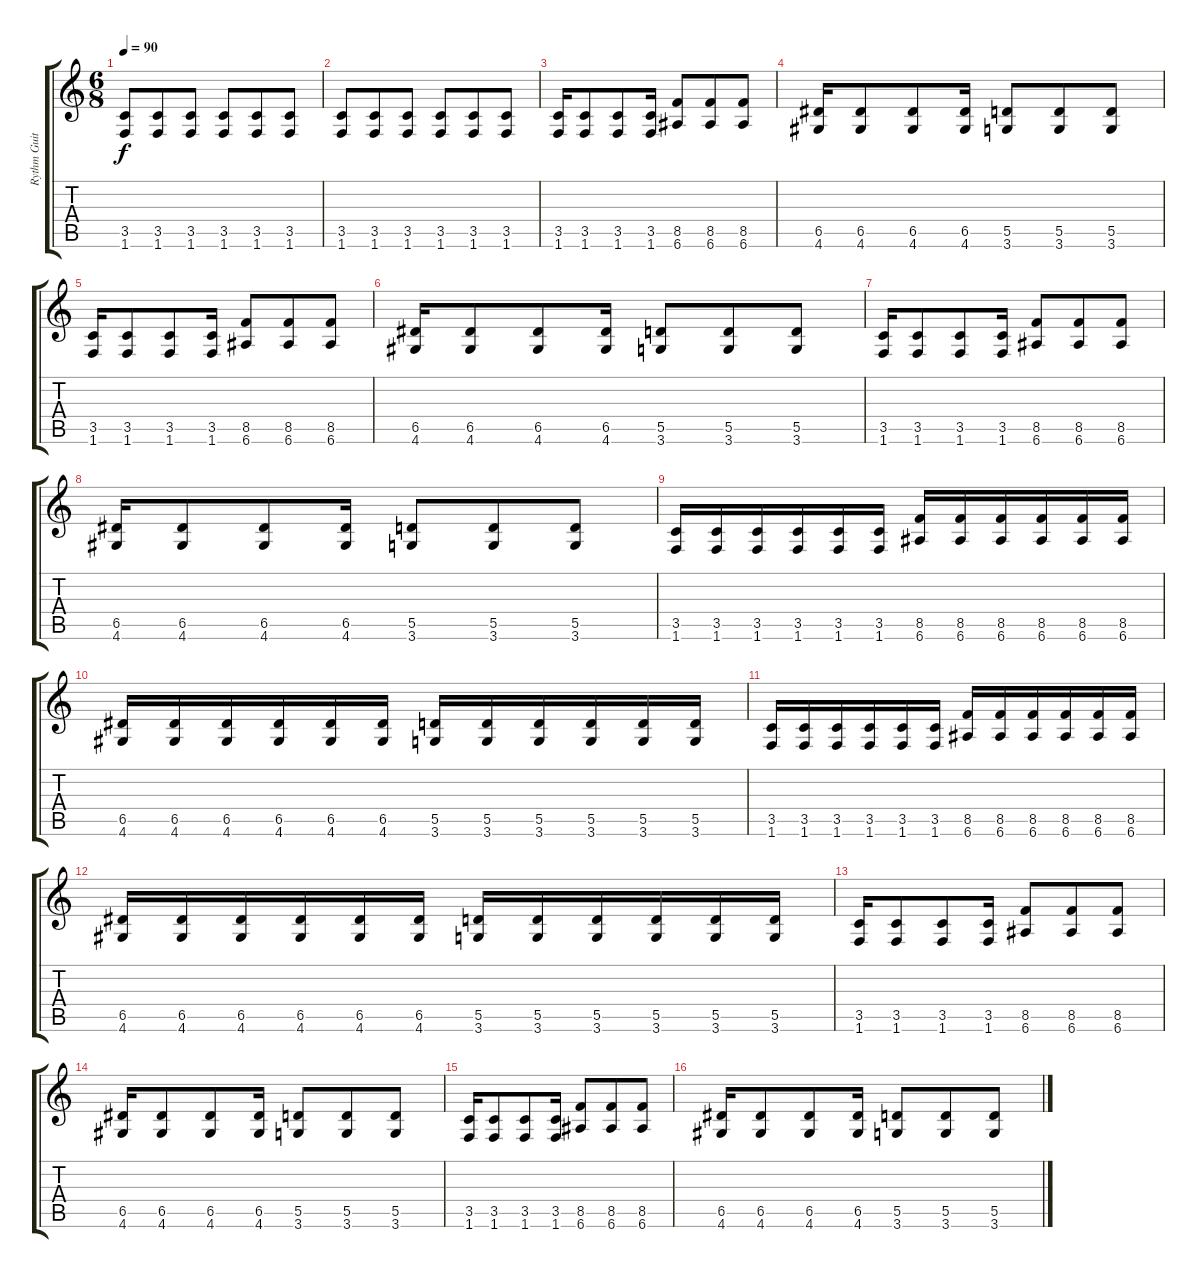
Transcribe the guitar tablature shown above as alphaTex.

\track ("Rythm Guitar" "Rythm Guit") {instrument distortionguitar}
\staff {score tabs}
\tuning (E4 B3 G3 D3 A2 E2) {hide}
\ts (6 8)
\tempo 90
\clef g2
\ks c
(3.5 1.6).8{dy f instrument distortionguitar} (3.5 1.6).8 (3.5 1.6).8 (3.5 1.6).8 (3.5 1.6).8 (3.5 1.6).8 |
(3.5 1.6).8 (3.5 1.6).8 (3.5 1.6).8 (3.5 1.6).8 (3.5 1.6).8 (3.5 1.6).8 |
(3.5 1.6).16 (3.5 1.6).8 (3.5 1.6).8 (3.5 1.6).16 (8.5 6.6).8 (8.5 6.6).8 (8.5 6.6).8 |
(6.5 4.6).16 (6.5 4.6).8 (6.5 4.6).8 (6.5 4.6).16 (5.5 3.6).8 (5.5 3.6).8 (5.5 3.6).8 |
(3.5 1.6).16 (3.5 1.6).8 (3.5 1.6).8 (3.5 1.6).16 (8.5 6.6).8 (8.5 6.6).8 (8.5 6.6).8 |
(6.5 4.6).16 (6.5 4.6).8 (6.5 4.6).8 (6.5 4.6).16 (5.5 3.6).8 (5.5 3.6).8 (5.5 3.6).8 |
(3.5 1.6).16 (3.5 1.6).8 (3.5 1.6).8 (3.5 1.6).16 (8.5 6.6).8 (8.5 6.6).8 (8.5 6.6).8 |
(6.5 4.6).16 (6.5 4.6).8 (6.5 4.6).8 (6.5 4.6).16 (5.5 3.6).8 (5.5 3.6).8 (5.5 3.6).8 |
(3.5 1.6).16 (3.5 1.6).16 (3.5 1.6).16 (3.5 1.6).16 (3.5 1.6).16 (3.5 1.6).16 (8.5 6.6).16 (8.5 6.6).16 (8.5 6.6).16 (8.5 6.6).16 (8.5 6.6).16 (8.5 6.6).16 |
(6.5 4.6).16 (6.5 4.6).16 (6.5 4.6).16 (6.5 4.6).16 (6.5 4.6).16 (6.5 4.6).16 (5.5 3.6).16 (5.5 3.6).16 (5.5 3.6).16 (5.5 3.6).16 (5.5 3.6).16 (5.5 3.6).16 |
(3.5 1.6).16 (3.5 1.6).16 (3.5 1.6).16 (3.5 1.6).16 (3.5 1.6).16 (3.5 1.6).16 (8.5 6.6).16 (8.5 6.6).16 (8.5 6.6).16 (8.5 6.6).16 (8.5 6.6).16 (8.5 6.6).16 |
(6.5 4.6).16 (6.5 4.6).16 (6.5 4.6).16 (6.5 4.6).16 (6.5 4.6).16 (6.5 4.6).16 (5.5 3.6).16 (5.5 3.6).16 (5.5 3.6).16 (5.5 3.6).16 (5.5 3.6).16 (5.5 3.6).16 |
(3.5 1.6).16 (3.5 1.6).8 (3.5 1.6).8 (3.5 1.6).16 (8.5 6.6).8 (8.5 6.6).8 (8.5 6.6).8 |
(6.5 4.6).16 (6.5 4.6).8 (6.5 4.6).8 (6.5 4.6).16 (5.5 3.6).8 (5.5 3.6).8 (5.5 3.6).8 |
(3.5 1.6).16 (3.5 1.6).8 (3.5 1.6).8 (3.5 1.6).16 (8.5 6.6).8 (8.5 6.6).8 (8.5 6.6).8 |
(6.5 4.6).16 (6.5 4.6).8 (6.5 4.6).8 (6.5 4.6).16 (5.5 3.6).8 (5.5 3.6).8 (5.5 3.6).8
